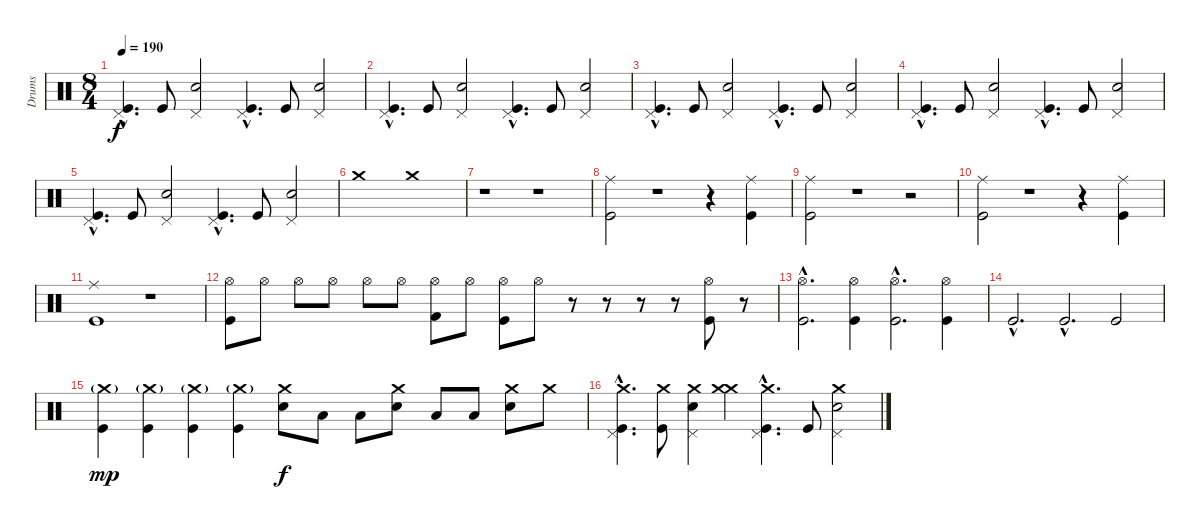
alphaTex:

\track ("Drums" "Drums") {instrument percussion}
\staff {score}
\articulation defaults
\ts (8 4)
\tempo 190
\clef neutral
\ks c
("Pedal Hi-Hat (hit)"{hac} "Kick (hit)"{hac}).4{d dy f} "Kick (hit)".8 ("Pedal Hi-Hat (hit)" "Electric Snare (hit)").2 ("Pedal Hi-Hat (hit)"{hac} "Kick (hit)"{hac}).4{d} "Kick (hit)".8 ("Pedal Hi-Hat (hit)" "Electric Snare (hit)").2 |
("Pedal Hi-Hat (hit)"{hac} "Kick (hit)"{hac}).4{d} "Kick (hit)".8 ("Pedal Hi-Hat (hit)" "Electric Snare (hit)").2 ("Pedal Hi-Hat (hit)"{hac} "Kick (hit)"{hac}).4{d} "Kick (hit)".8 ("Pedal Hi-Hat (hit)" "Electric Snare (hit)").2 |
("Pedal Hi-Hat (hit)"{hac} "Kick (hit)"{hac}).4{d} "Kick (hit)".8 ("Pedal Hi-Hat (hit)" "Electric Snare (hit)").2 ("Pedal Hi-Hat (hit)"{hac} "Kick (hit)"{hac}).4{d} "Kick (hit)".8 ("Pedal Hi-Hat (hit)" "Electric Snare (hit)").2 |
("Pedal Hi-Hat (hit)"{hac} "Kick (hit)"{hac}).4{d} "Kick (hit)".8 ("Pedal Hi-Hat (hit)" "Electric Snare (hit)").2 ("Pedal Hi-Hat (hit)"{hac} "Kick (hit)"{hac}).4{d} "Kick (hit)".8 ("Pedal Hi-Hat (hit)" "Electric Snare (hit)").2 |
("Pedal Hi-Hat (hit)"{hac} "Kick (hit)"{hac}).4{d} "Kick (hit)".8 ("Pedal Hi-Hat (hit)" "Electric Snare (hit)").2 ("Pedal Hi-Hat (hit)"{hac} "Kick (hit)"{hac}).4{d} "Kick (hit)".8 ("Pedal Hi-Hat (hit)" "Electric Snare (hit)").2 |
"Crash medium (hit)".1 "Crash medium (hit)".1 |
r.1 r.1 |
("Ride (middle)" "Kick (hit)").2 r.1 r.4 ("Ride (middle)" "Kick (hit)").4 |
("Ride (middle)" "Kick (hit)").2 r.1 r.2 |
("Ride (middle)" "Kick (hit)").2 r.1 r.4 ("Ride (middle)" "Kick (hit)").4 |
("Ride (middle)" "Kick (hit)").1 r.1{volume 0} |
("Hi-Hat (open)" "Kick (hit)").8{volume 13} "Hi-Hat (open)".8 "Hi-Hat (open)".8 "Hi-Hat (open)".8 "Hi-Hat (open)".8 "Hi-Hat (open)".8 ("Hi-Hat (open)" "Kick (hit) 2").8 "Hi-Hat (open)".8 ("Hi-Hat (open)" "Kick (hit)").8 "Hi-Hat (open)".8 r.8 r.8 r.8 r.8 ("Hi-Hat (open)" "Kick (hit)").8 r.8 |
("Hi-Hat (open)"{hac} "Kick (hit)"{hac}).2{d} ("Hi-Hat (open)" "Kick (hit)").4 ("Hi-Hat (open)"{hac} "Kick (hit)"{hac}).2{d} ("Hi-Hat (open)" "Kick (hit)").4 |
"Kick (hit)"{hac}.2{d} "Kick (hit)"{hac}.2{d} "Kick (hit)".2 |
("Crash medium (hit)"{g} "Kick (hit)").4{dy mp} ("Crash medium (hit)"{g} "Kick (hit)").4 ("Crash medium (hit)"{g} "Kick (hit)").4 ("Crash medium (hit)"{g} "Kick (hit)").4 ("Crash medium (hit)" "Electric Snare (hit)").8{dy f} "Low Tom (hit)".8 "Low Tom (hit)".8 ("Crash medium (hit)" "Electric Snare (hit)").8 "Low Tom (hit)".8 "Low Tom (hit)".8 ("Crash medium (hit)" "Electric Snare (hit)").8 "Crash medium (hit)".8 |
("Crash medium (hit)"{hac} "Pedal Hi-Hat (hit)"{hac} "Kick (hit)"{hac}).4{d} ("Crash medium (hit)" "Kick (hit)").8 ("Pedal Hi-Hat (hit)" "Electric Snare (hit)" "Crash medium (hit)").4 ("Crash medium (hit)" "Crash medium (hit)").4 ("Pedal Hi-Hat (hit)"{hac} "Crash medium (hit)"{hac} "Kick (hit)"{hac}).4{d} "Kick (hit)".8 ("Pedal Hi-Hat (hit)" "Electric Snare (hit)" "Crash medium (hit)").2
